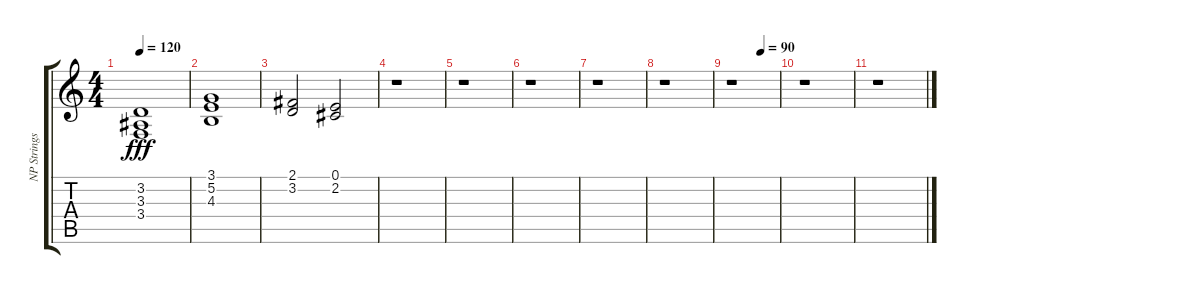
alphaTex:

\track ("NP Strings 2" "NP Strings") {instrument stringensemble2}
\staff {score tabs}
\tuning (E4 B3 G3 D3 A2 E2) {hide}
\ts (4 4)
\tempo 120
\clef g2
\ks c
(3.2 3.3 3.4).1{dy fff} |
(3.1 5.2 4.3).1 |
(2.1 3.2).2 (0.1 2.2).2 |
r.1 |
r.1 |
r.1 |
r.1 |
r.1 |
\tempo (90 0.625)
r.1 |
r.1 |
r.1
